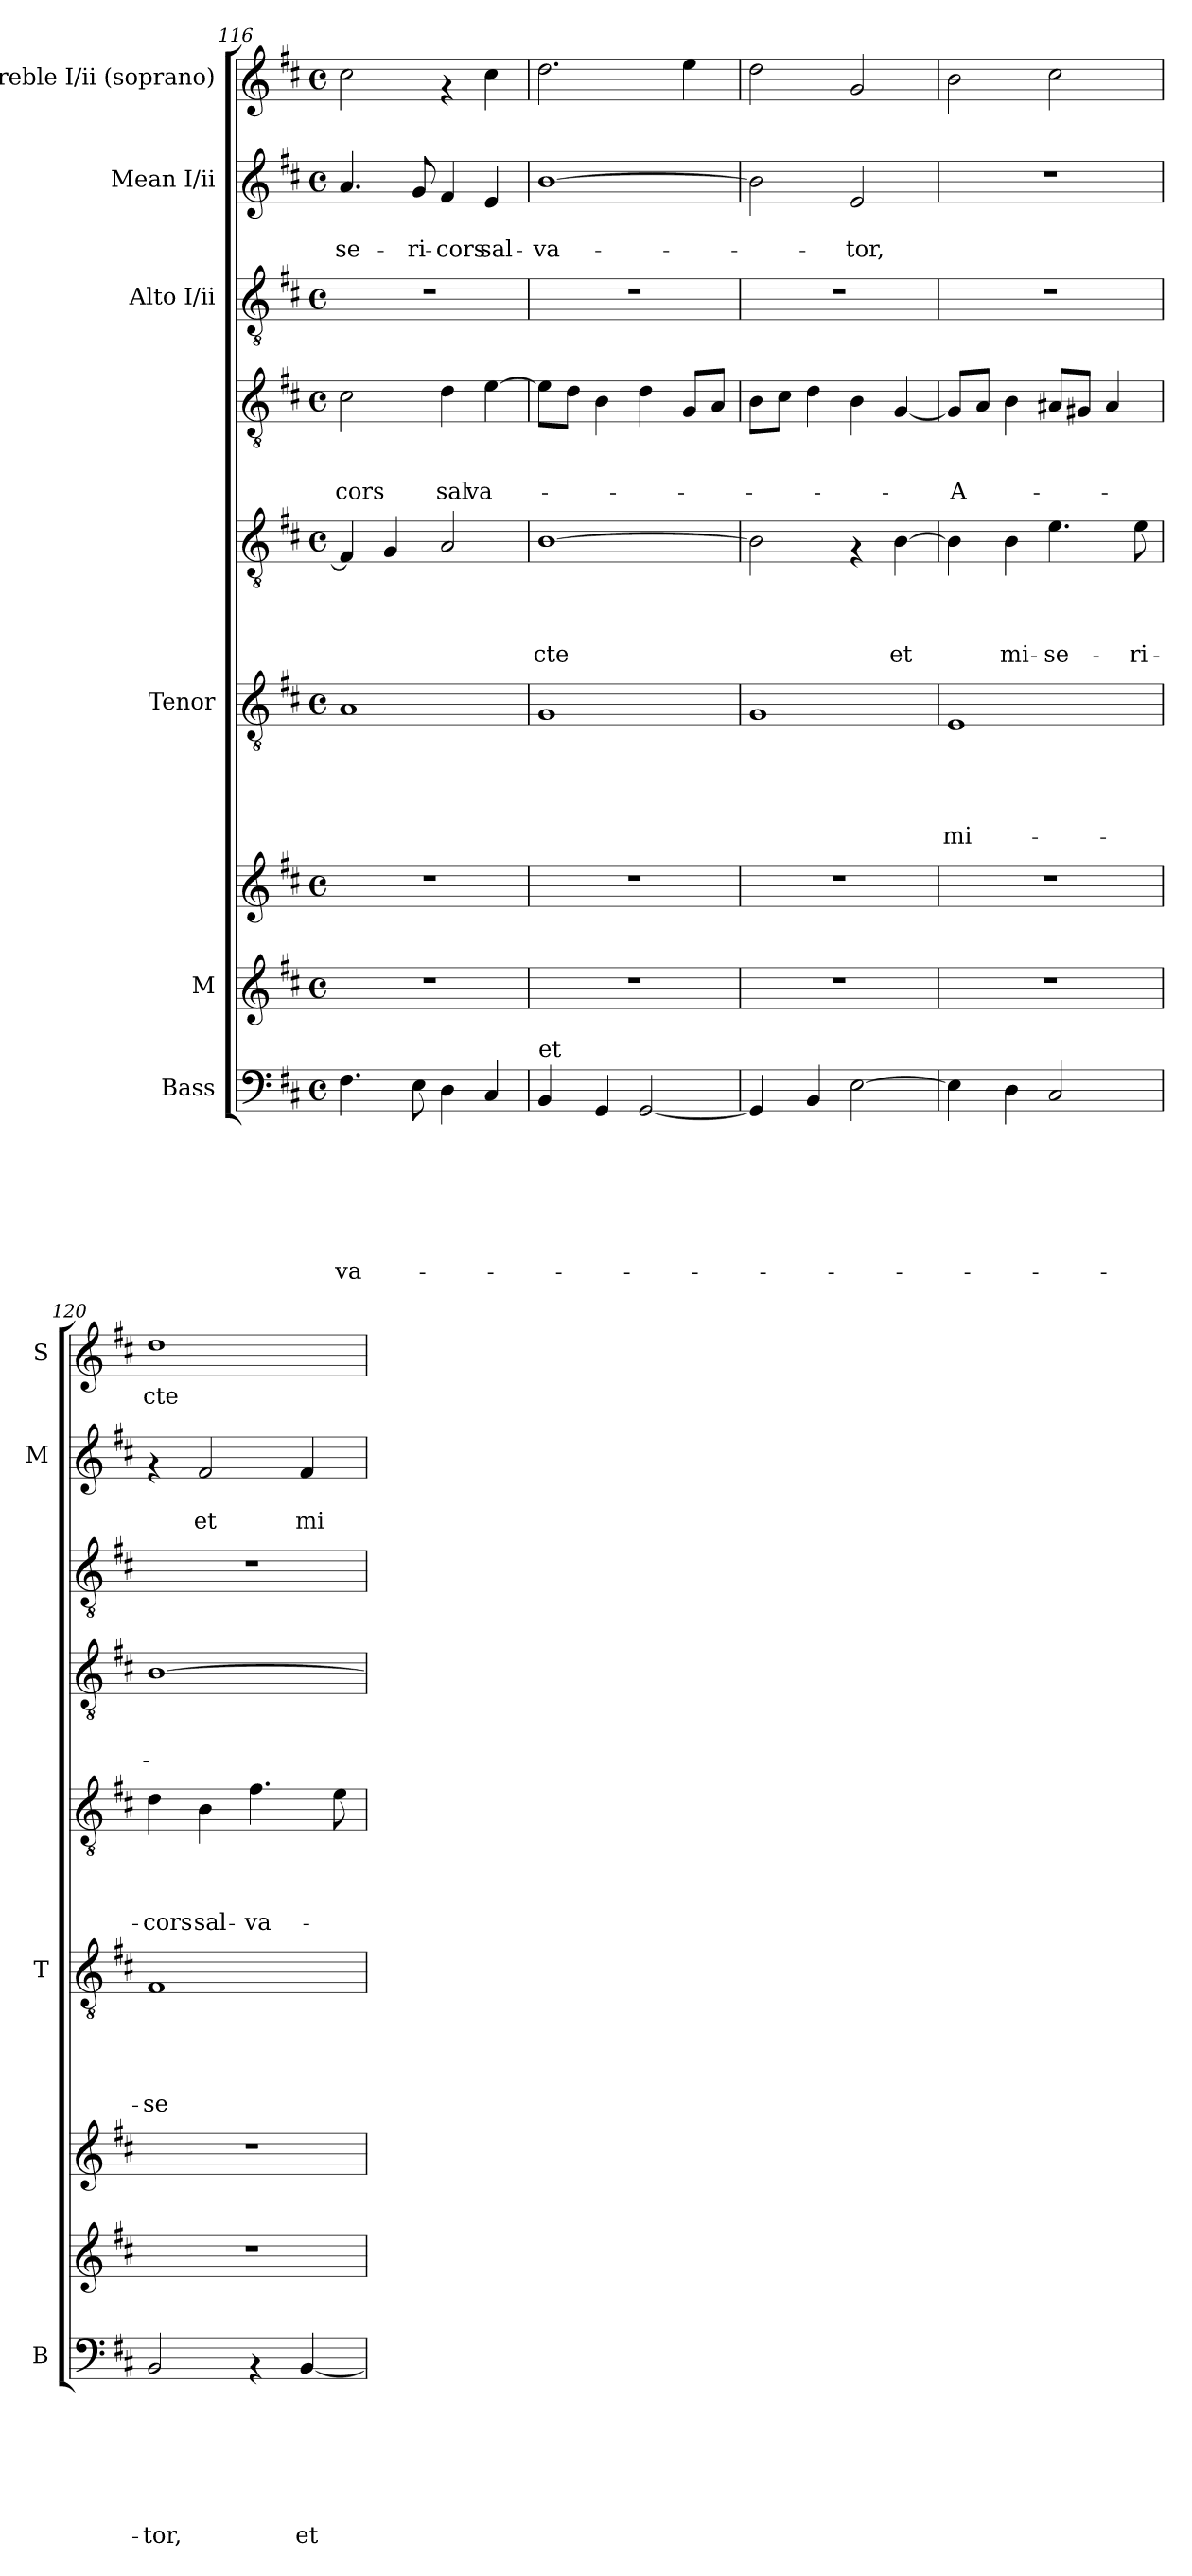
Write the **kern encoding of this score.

**kern	**text	**text	**text	**text	**text	**text	**text	**kern	**kern	**kern	**text	**text	**text	**text	**text	**kern	**text	**text	**text	**text	**kern	**text	**text	**text	**kern	**kern	**text	**text	**kern	**text
*part8	*part8	*part8	*part8	*part8	*part8	*part8	*part8	*part7	*part7	*part6	*part6	*part6	*part6	*part6	*part6	*part5	*part5	*part5	*part5	*part5	*part4	*part4	*part4	*part4	*part3	*part2	*part2	*part2	*part1	*part1
*staff9	*staff9	*staff9	*staff9	*staff9	*staff9	*staff9	*staff9	*staff8	*staff7	*staff6	*staff6	*staff6	*staff6	*staff6	*staff6	*staff5	*staff5	*staff5	*staff5	*staff5	*staff4	*staff4	*staff4	*staff4	*staff3	*staff2	*staff2	*staff2	*staff1	*staff1
*I"Bass	*	*	*	*	*	*	*	*I"M	*	*I"Tenor	*	*	*	*	*	*	*	*	*	*	*	*	*	*	*I"Alto I/ii	*I"Mean I/ii	*	*	*I"Treble I/ii (soprano)	*
*I'B	*	*	*	*	*	*	*	*	*	*I'T	*	*	*	*	*	*	*	*	*	*	*	*	*	*	*	*I'M	*	*	*I'S	*
*clefF4	*	*	*	*	*	*	*	*clefG2	*clefG2	*clefGv2	*	*	*	*	*	*clefGv2	*	*	*	*	*clefGv2	*	*	*	*clefGv2	*clefG2	*	*	*clefG2	*
*k[f#c#]	*	*	*	*	*	*	*	*k[f#c#]	*k[f#c#]	*k[f#c#]	*	*	*	*	*	*k[f#c#]	*	*	*	*	*k[f#c#]	*	*	*	*k[f#c#]	*k[f#c#]	*	*	*k[f#c#]	*
*D:	*	*	*	*	*	*	*	*D:	*D:	*D:	*	*	*	*	*	*D:	*	*	*	*	*D:	*	*	*	*D:	*D:	*	*	*D:	*
*M4/4	*	*	*	*	*	*	*	*M4/4	*M4/4	*M4/4	*	*	*	*	*	*M4/4	*	*	*	*	*M4/4	*	*	*	*M4/4	*M4/4	*	*	*M4/4	*
*met(c)	*	*	*	*	*	*	*	*met(c)	*met(c)	*met(c)	*	*	*	*	*	*met(c)	*	*	*	*	*met(c)	*	*	*	*met(c)	*met(c)	*	*	*met(c)	*
=116	=116	=116	=116	=116	=116	=116	=116	=116	=116	=116	=116	=116	=116	=116	=116	=116	=116	=116	=116	=116	=116	=116	=116	=116	=116	=116	=116	=116	=116	=116
!	!	!	!	!	!	!	!LO:LY:b	!	!	!	!	!	!	!	!	!	!	!	!	!	!	!	!	!LO:LY:b:rj	!	!	!	!LO:LY:b	!	!
4.F#\	.	.	.	.	.	.	-va-	1r	1r	1A	.	.	.	.	.	4F#/]	.	.	.	.	2c#\	.	.	-cors	1r	4.a/	.	-se-	2cc#\	.
.	.	.	.	.	.	.	.	.	.	.	.	.	.	.	.	4G/	.	.	.	.	.	.	.	.	.	.	.	.	.	.
!	!	!	!	!	!	!	!	!	!	!	!	!	!	!	!	!	!	!	!	!	!	!	!	!	!	!	!	!LO:LY:b	!	!
8E\	.	.	.	.	.	.	.	.	.	.	.	.	.	.	.	.	.	.	.	.	.	.	.	.	.	8g/	.	-ri-	.	.
!	!	!	!	!	!	!	!	!	!	!	!	!	!	!	!	!	!	!	!	!	!	!	!	!LO:LY:b:rj	!	!	!	!LO:LY:b	!	!
4D\	.	.	.	.	.	.	.	.	.	.	.	.	.	.	.	2A/	.	.	.	.	4d\	.	.	sal-	.	4f#/	.	-cors	4rf	.
!	!	!	!	!	!	!	!	!	!	!	!	!	!	!	!	!	!	!	!	!	!	!	!	!LO:LY:b:rj	!	!	!	!LO:LY:b	!	!
4C#/	.	.	.	.	.	.	.	.	.	.	.	.	.	.	.	.	.	.	.	.	[>4e\	.	.	-va-	.	4e/	.	sal-	4cc#\	.
=117	=117	=117	=117	=117	=117	=117	=117	=117	=117	=117	=117	=117	=117	=117	=117	=117	=117	=117	=117	=117	=117	=117	=117	=117	=117	=117	=117	=117	=117	=117
!LO:TX:a:t=et	!	!	!	!	!	!	!	!	!	!	!	!	!	!	!	!	!	!	!	!	!	!	!	!	!	!	!	!	!	!
!	!	!	!	!	!	!	!	!	!	!	!	!	!	!	!	!	!	!	!	!LO:LY:b	!	!	!	!	!	!	!	!LO:LY:b	!	!
4BB/	.	.	.	.	.	.	.	1r	1r	1G	.	.	.	.	.	[>1B	.	.	.	-cte	8e\L]	.	.	.	1r	[>1b	.	-va-	2.dd\	.
.	.	.	.	.	.	.	.	.	.	.	.	.	.	.	.	.	.	.	.	.	8d\J	.	.	.	.	.	.	.	.	.
4GG/	.	.	.	.	.	.	.	.	.	.	.	.	.	.	.	.	.	.	.	.	4B\	.	.	.	.	.	.	.	.	.
[<2GG/	.	.	.	.	.	.	.	.	.	.	.	.	.	.	.	.	.	.	.	.	4d\	.	.	.	.	.	.	.	.	.
.	.	.	.	.	.	.	.	.	.	.	.	.	.	.	.	.	.	.	.	.	8G/L	.	.	.	.	.	.	.	4ee\	.
.	.	.	.	.	.	.	.	.	.	.	.	.	.	.	.	.	.	.	.	.	8A/J	.	.	.	.	.	.	.	.	.
=118	=118	=118	=118	=118	=118	=118	=118	=118	=118	=118	=118	=118	=118	=118	=118	=118	=118	=118	=118	=118	=118	=118	=118	=118	=118	=118	=118	=118	=118	=118
4GG/]	.	.	.	.	.	.	.	1r	1r	1G	.	.	.	.	.	2B\]	.	.	.	.	8B\L	.	.	.	1r	2b\]	.	.	2dd\	.
.	.	.	.	.	.	.	.	.	.	.	.	.	.	.	.	.	.	.	.	.	8c#\J	.	.	.	.	.	.	.	.	.
4BB/	.	.	.	.	.	.	.	.	.	.	.	.	.	.	.	.	.	.	.	.	4d\	.	.	.	.	.	.	.	.	.
!	!	!	!	!	!	!	!	!	!	!	!	!	!	!	!	!	!	!	!	!	!	!	!	!	!	!	!	!LO:LY:b	!	!
[<2E\	.	.	.	.	.	.	.	.	.	.	.	.	.	.	.	4rF	.	.	.	.	4B\	.	.	.	.	2e/	.	-tor,	2g/	.
!	!	!	!	!	!	!	!	!	!	!	!	!	!	!	!	!	!	!	!	!LO:LY:b	!	!	!	!	!	!	!	!	!	!
.	.	.	.	.	.	.	.	.	.	.	.	.	.	.	.	[<4B\	.	.	.	et	[<4G/	.	.	.	.	.	.	.	.	.
!!LO:LB:g=z
=119	=119	=119	=119	=119	=119	=119	=119	=119	=119	=119	=119	=119	=119	=119	=119	=119	=119	=119	=119	=119	=119	=119	=119	=119	=119	=119	=119	=119	=119	=119
!	!	!	!	!	!	!	!	!	!	!	!	!	!	!	!LO:LY:b	!	!	!	!	!	!	!	!	!LO:LY:b:rj	!	!	!	!	!	!
4E\]	.	.	.	.	.	.	.	1r	1r	1E	.	.	.	.	mi-	4B\]	.	.	.	.	8G/L]	.	.	-A-	1r	1r	.	.	2b\	.
.	.	.	.	.	.	.	.	.	.	.	.	.	.	.	.	.	.	.	.	.	8A/J	.	.	.	.	.	.	.	.	.
!	!	!	!	!	!	!	!	!	!	!	!	!	!	!	!	!	!	!	!	!LO:LY:b	!	!	!	!	!	!	!	!	!	!
4D\	.	.	.	.	.	.	.	.	.	.	.	.	.	.	.	4B\	.	.	.	mi-	4B\	.	.	.	.	.	.	.	.	.
!	!	!	!	!	!	!	!	!	!	!	!	!	!	!	!	!	!	!	!	!LO:LY:b	!	!	!	!	!	!	!	!	!	!
2C#/	.	.	.	.	.	.	.	.	.	.	.	.	.	.	.	4.e\	.	.	.	-se-	8A#X/L	.	.	.	.	.	.	.	2cc#\	.
.	.	.	.	.	.	.	.	.	.	.	.	.	.	.	.	.	.	.	.	.	8G#X/J	.	.	.	.	.	.	.	.	.
.	.	.	.	.	.	.	.	.	.	.	.	.	.	.	.	.	.	.	.	.	4A#/	.	.	.	.	.	.	.	.	.
!	!	!	!	!	!	!	!	!	!	!	!	!	!	!	!	!	!	!	!	!LO:LY:b	!	!	!	!	!	!	!	!	!	!
.	.	.	.	.	.	.	.	.	.	.	.	.	.	.	.	8e\	.	.	.	-ri-	.	.	.	.	.	.	.	.	.	.
=120	=120	=120	=120	=120	=120	=120	=120	=120	=120	=120	=120	=120	=120	=120	=120	=120	=120	=120	=120	=120	=120	=120	=120	=120	=120	=120	=120	=120	=120	=120
!	!	!	!	!	!	!	!LO:LY:b	!	!	!	!	!	!	!	!LO:LY:b	!	!	!	!	!LO:LY:b	!	!	!	!	!	!	!	!	!	!LO:LY:b
2BB/	.	.	.	.	.	.	-tor,	1r	1r	1F#	.	.	.	.	-se-	4d\	.	.	.	-cors	[>1B	.	.	.	1r	4rf	.	.	1dd	-cte
!	!	!	!	!	!	!	!	!	!	!	!	!	!	!	!	!	!	!	!	!LO:LY:b	!	!	!	!	!	!	!	!LO:LY:b	!	!
.	.	.	.	.	.	.	.	.	.	.	.	.	.	.	.	4B\	.	.	.	sal-	.	.	.	.	.	2f#/	.	et	.	.
!	!	!	!	!	!	!	!	!	!	!	!	!	!	!	!	!	!	!	!	!LO:LY:b	!	!	!	!	!	!	!	!	!	!
4rAA	.	.	.	.	.	.	.	.	.	.	.	.	.	.	.	4.f#\	.	.	.	-va-	.	.	.	.	.	.	.	.	.	.
!	!	!	!	!	!	!	!LO:LY:b	!	!	!	!	!	!	!	!	!	!	!	!	!	!	!	!	!	!	!	!	!LO:LY:b	!	!
[<4BB/	.	.	.	.	.	.	et	.	.	.	.	.	.	.	.	.	.	.	.	.	.	.	.	.	.	4f#/	.	mi-	.	.
.	.	.	.	.	.	.	.	.	.	.	.	.	.	.	.	8e\	.	.	.	.	.	.	.	.	.	.	.	.	.	.
=	=	=	=	=	=	=	=	=	=	=	=	=	=	=	=	=	=	=	=	=	=	=	=	=	=	=	=	=	=	=
*-	*-	*-	*-	*-	*-	*-	*-	*-	*-	*-	*-	*-	*-	*-	*-	*-	*-	*-	*-	*-	*-	*-	*-	*-	*-	*-	*-	*-	*-	*-
